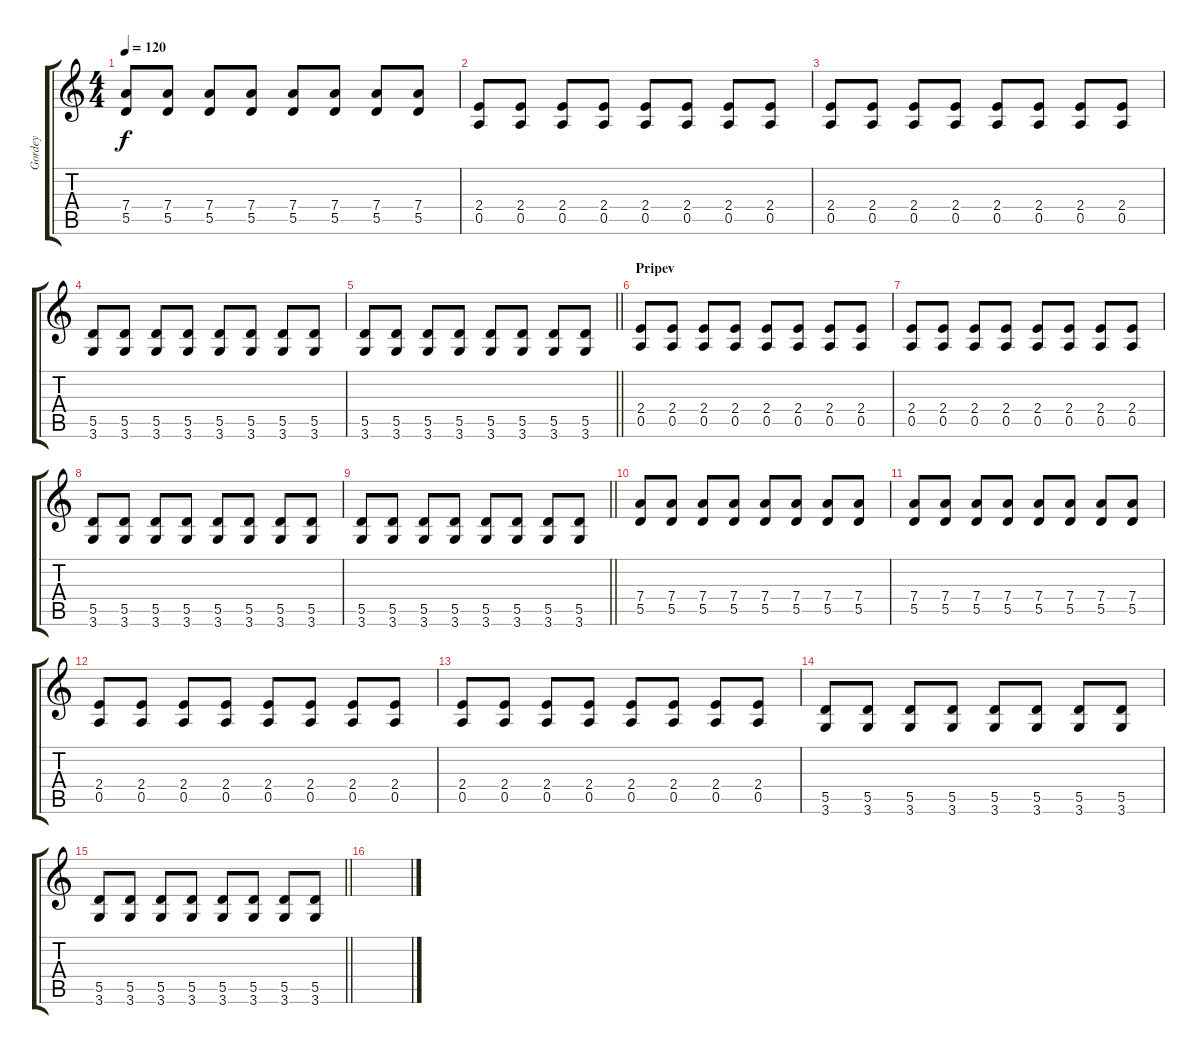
\track ("Gordey" "Gordey") {instrument acousticguitarsteel}
\staff {score tabs}
\tuning (E4 B3 G3 D3 A2 E2) {hide}
\ts (4 4)
\tempo 120
\clef g2
\ks c
(7.4 5.5).8{dy f} (7.4 5.5).8 (7.4 5.5).8 (7.4 5.5).8 (7.4 5.5).8 (7.4 5.5).8 (7.4 5.5).8 (7.4 5.5).8 |
(2.4 0.5).8 (2.4 0.5).8 (2.4 0.5).8 (2.4 0.5).8 (2.4 0.5).8 (2.4 0.5).8 (2.4 0.5).8 (2.4 0.5).8 |
(2.4 0.5).8 (2.4 0.5).8 (2.4 0.5).8 (2.4 0.5).8 (2.4 0.5).8 (2.4 0.5).8 (2.4 0.5).8 (2.4 0.5).8 |
(5.5 3.6).8 (5.5 3.6).8 (5.5 3.6).8 (5.5 3.6).8 (5.5 3.6).8 (5.5 3.6).8 (5.5 3.6).8 (5.5 3.6).8 |
\barLineRight lightlight
(5.5 3.6).8 (5.5 3.6).8 (5.5 3.6).8 (5.5 3.6).8 (5.5 3.6).8 (5.5 3.6).8 (5.5 3.6).8 (5.5 3.6).8 |
\section ("" "Pripev")
(2.4 0.5).8 (2.4 0.5).8 (2.4 0.5).8 (2.4 0.5).8 (2.4 0.5).8 (2.4 0.5).8 (2.4 0.5).8 (2.4 0.5).8 |
(2.4 0.5).8 (2.4 0.5).8 (2.4 0.5).8 (2.4 0.5).8 (2.4 0.5).8 (2.4 0.5).8 (2.4 0.5).8 (2.4 0.5).8 |
(5.5 3.6).8 (5.5 3.6).8 (5.5 3.6).8 (5.5 3.6).8 (5.5 3.6).8 (5.5 3.6).8 (5.5 3.6).8 (5.5 3.6).8 |
\barLineRight lightlight
(5.5 3.6).8 (5.5 3.6).8 (5.5 3.6).8 (5.5 3.6).8 (5.5 3.6).8 (5.5 3.6).8 (5.5 3.6).8 (5.5 3.6).8 |
(7.4 5.5).8 (7.4 5.5).8 (7.4 5.5).8 (7.4 5.5).8 (7.4 5.5).8 (7.4 5.5).8 (7.4 5.5).8 (7.4 5.5).8 |
(7.4 5.5).8 (7.4 5.5).8 (7.4 5.5).8 (7.4 5.5).8 (7.4 5.5).8 (7.4 5.5).8 (7.4 5.5).8 (7.4 5.5).8 |
(2.4 0.5).8 (2.4 0.5).8 (2.4 0.5).8 (2.4 0.5).8 (2.4 0.5).8 (2.4 0.5).8 (2.4 0.5).8 (2.4 0.5).8 |
(2.4 0.5).8 (2.4 0.5).8 (2.4 0.5).8 (2.4 0.5).8 (2.4 0.5).8 (2.4 0.5).8 (2.4 0.5).8 (2.4 0.5).8 |
(5.5 3.6).8 (5.5 3.6).8 (5.5 3.6).8 (5.5 3.6).8 (5.5 3.6).8 (5.5 3.6).8 (5.5 3.6).8 (5.5 3.6).8 |
\barLineRight lightlight
(5.5 3.6).8 (5.5 3.6).8 (5.5 3.6).8 (5.5 3.6).8 (5.5 3.6).8 (5.5 3.6).8 (5.5 3.6).8 (5.5 3.6).8 |
\section ("" "")
